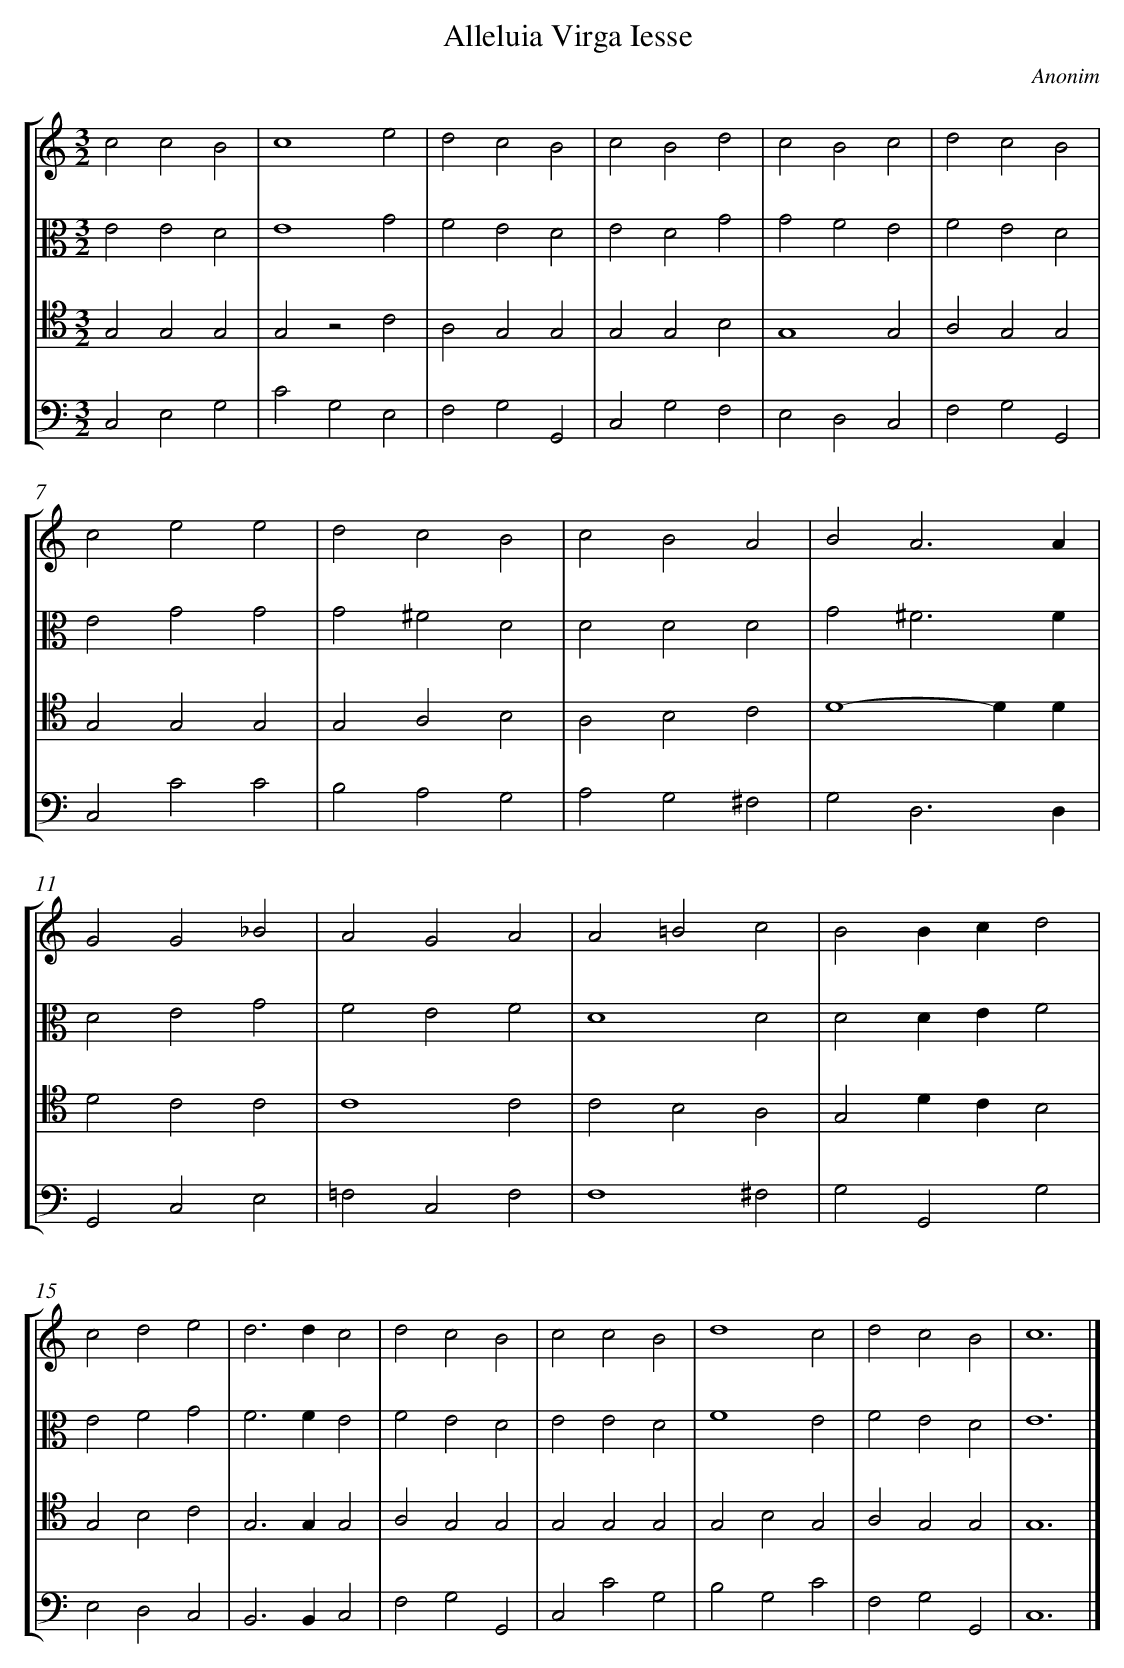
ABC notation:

X:1
T: Alleluia Virga Iesse
C: Anonim
L: 1/4
M: 3/2
%%staves [1 2 3 4]
V: 1
V: 2 clef=alto
V: 3 clef=tenor
V: 4 clef=bass
K: C
[V:1] c2c2B2 |
[V:2] E2E2D2 |
[V:3] G,2G,2G,2 |
[V:4] C,2E,2G,2 |
[V:1] c4e2 |
[V:2] E4G2 |
[V:3] G,2z2C2 |
[V:4] C2G,2E,2 |
[V:1] d2c2B2 |
[V:2] F2E2D2 |
[V:3] A,2G,2G,2 |
[V:4] F,2G,2G,,2 |
[V:1] c2B2d2 |
[V:2] E2D2G2 |
[V:3] G,2G,2B,2 |
[V:4] C,2G,2F,2 |
[V:1] c2B2c2 |
[V:2] G2F2E2 |
[V:3] G,4G,2 |
[V:4] E,2D,2C,2 |
[V:1] d2c2B2 |
[V:2] F2E2D2 |
[V:3] A,2G,2G,2 |
[V:4] F,2G,2G,,2 |
[V:1] c2e2e2 |
[V:2] E2G2G2 |
[V:3] G,2G,2G,2 |
[V:4] C,2C2C2 |
[V:1] d2c2B2 |
[V:2] G2^F2D2 |
[V:3] G,2A,2B,2 |
[V:4] B,2A,2G,2 |
[V:1] c2B2A2 |
[V:2] D2D2D2 |
[V:3] A,2B,2C2 |
[V:4] A,2G,2^F,2 |
[V:1] B2A3A |
[V:2] G2^F3F |
[V:3] D4-DD |
[V:4] G,2D,3D, |
[V:1] G2G2_B2 |
[V:2] D2E2G2 |
[V:3] D2C2C2 |
[V:4] G,,2C,2E,2 |
[V:1] A2G2A2 |
[V:2] F2E2F2 |
[V:3] C4C2 |
[V:4] =F,2C,2F,2 |
[V:1] A2=B2c2 |
[V:2] D4D2 |
[V:3] C2B,2A,2 |
[V:4] F,4^F,2 |
[V:1] B2Bcd2 |
[V:2] D2DEF2 |
[V:3] G,2DCB,2 |
[V:4] G,2G,,2G,2 |
[V:1] c2d2e2 |
[V:2] E2F2G2 |
[V:3] G,2B,2C2 |
[V:4] E,2D,2C,2 |
[V:1] d2>d2c2 |
[V:2] F2>F2E2 |
[V:3] G,2>G,2G,2 |
[V:4] B,,2>B,,2C,2 |
[V:1] d2c2B2 |
[V:2] F2E2D2 |
[V:3] A,2G,2G,2 |
[V:4] F,2G,2G,,2 |
[V:1] c2c2B2 |
[V:2] E2E2D2 |
[V:3] G,2G,2G,2 |
[V:4] C,2C2G,2 |
[V:1] d4c2 |
[V:2] F4E2 |
[V:3] G,2B,2G,2 |
[V:4] B,2G,2C2 |
[V:1] d2c2B2 |
[V:2] F2E2D2 |
[V:3] A,2G,2G,2 |
[V:4] F,2G,2G,,2 |
[V:1] c6 |]
[V:2] E6 |]
[V:3] G,6 |]
[V:4] C,6 |]
